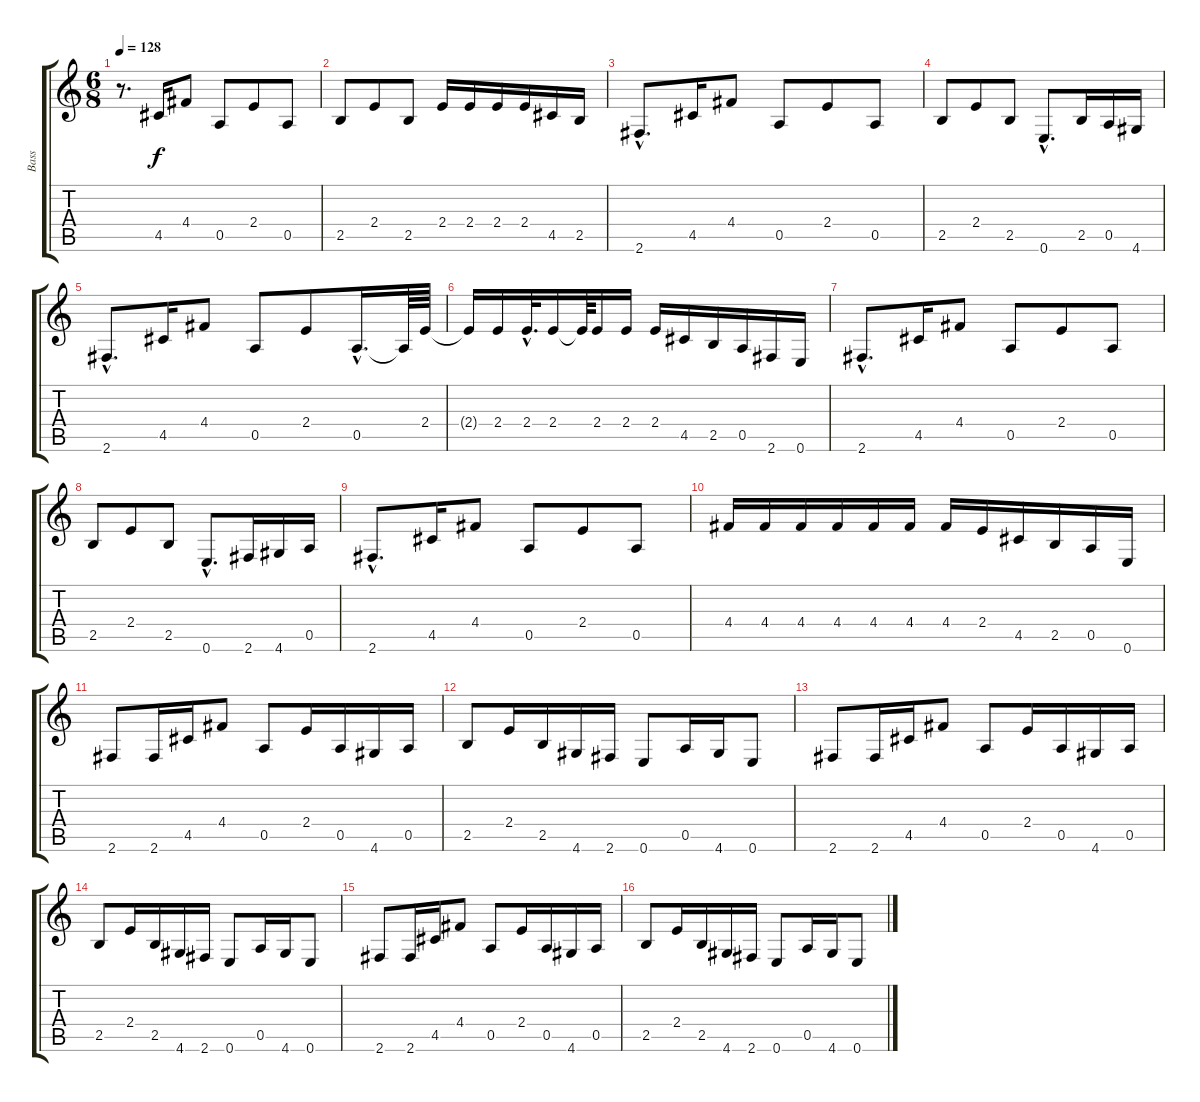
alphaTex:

\track ("Bass" "Bass") {instrument electricbassfinger}
\staff {score tabs}
\tuning (E4 B3 G3 D3 A2 E2) {hide}
\ts (6 8)
\tempo 128
\clef g2
\ks c
r.8{d dy f} 4.5.16 4.4.8 0.5.8 2.4.8 0.5.8 |
2.5.8 2.4.8 2.5.8 2.4.16 2.4.16 2.4.16 2.4.16 4.5.16 2.5.16 |
2.6{hac}.8{d} 4.5.16 4.4.8 0.5.8 2.4.8 0.5.8 |
2.5.8 2.4.8 2.5.8 0.6{hac}.8{d} 2.5.16 0.5.16 4.6.16 |
2.6{hac}.8{d} 4.5.16 4.4.8 0.5.8 2.4.8 0.5{hac}.16{d} 0.5{t}.64 2.4.64 |
2.4{t}.16 2.4.16 2.4{hac}.32{d} 2.4.16 2.4{t}.64 2.4.16 2.4.16 2.4.16 4.5.16 2.5.16 0.5.16 2.6.16 0.6.16 |
2.6{hac}.8{d} 4.5.16 4.4.8 0.5.8 2.4.8 0.5.8 |
2.5.8 2.4.8 2.5.8 0.6{hac}.8{d} 2.6.16 4.6.16 0.5.16 |
2.6{hac}.8{d} 4.5.16 4.4.8 0.5.8 2.4.8 0.5.8 |
4.4.16 4.4.16 4.4.16 4.4.16 4.4.16 4.4.16 4.4.16 2.4.16 4.5.16 2.5.16 0.5.16 0.6.16 |
2.6.8 2.6.16 4.5.16 4.4.8 0.5.8 2.4.16 0.5.16 4.6.16 0.5.16 |
2.5.8 2.4.16 2.5.16 4.6.16 2.6.16 0.6.8 0.5.16 4.6.16 0.6.8 |
2.6.8 2.6.16 4.5.16 4.4.8 0.5.8 2.4.16 0.5.16 4.6.16 0.5.16 |
2.5.8 2.4.16 2.5.16 4.6.16 2.6.16 0.6.8 0.5.16 4.6.16 0.6.8 |
2.6.8 2.6.16 4.5.16 4.4.8 0.5.8 2.4.16 0.5.16 4.6.16 0.5.16 |
2.5.8 2.4.16 2.5.16 4.6.16 2.6.16 0.6.8 0.5.16 4.6.16 0.6.8
